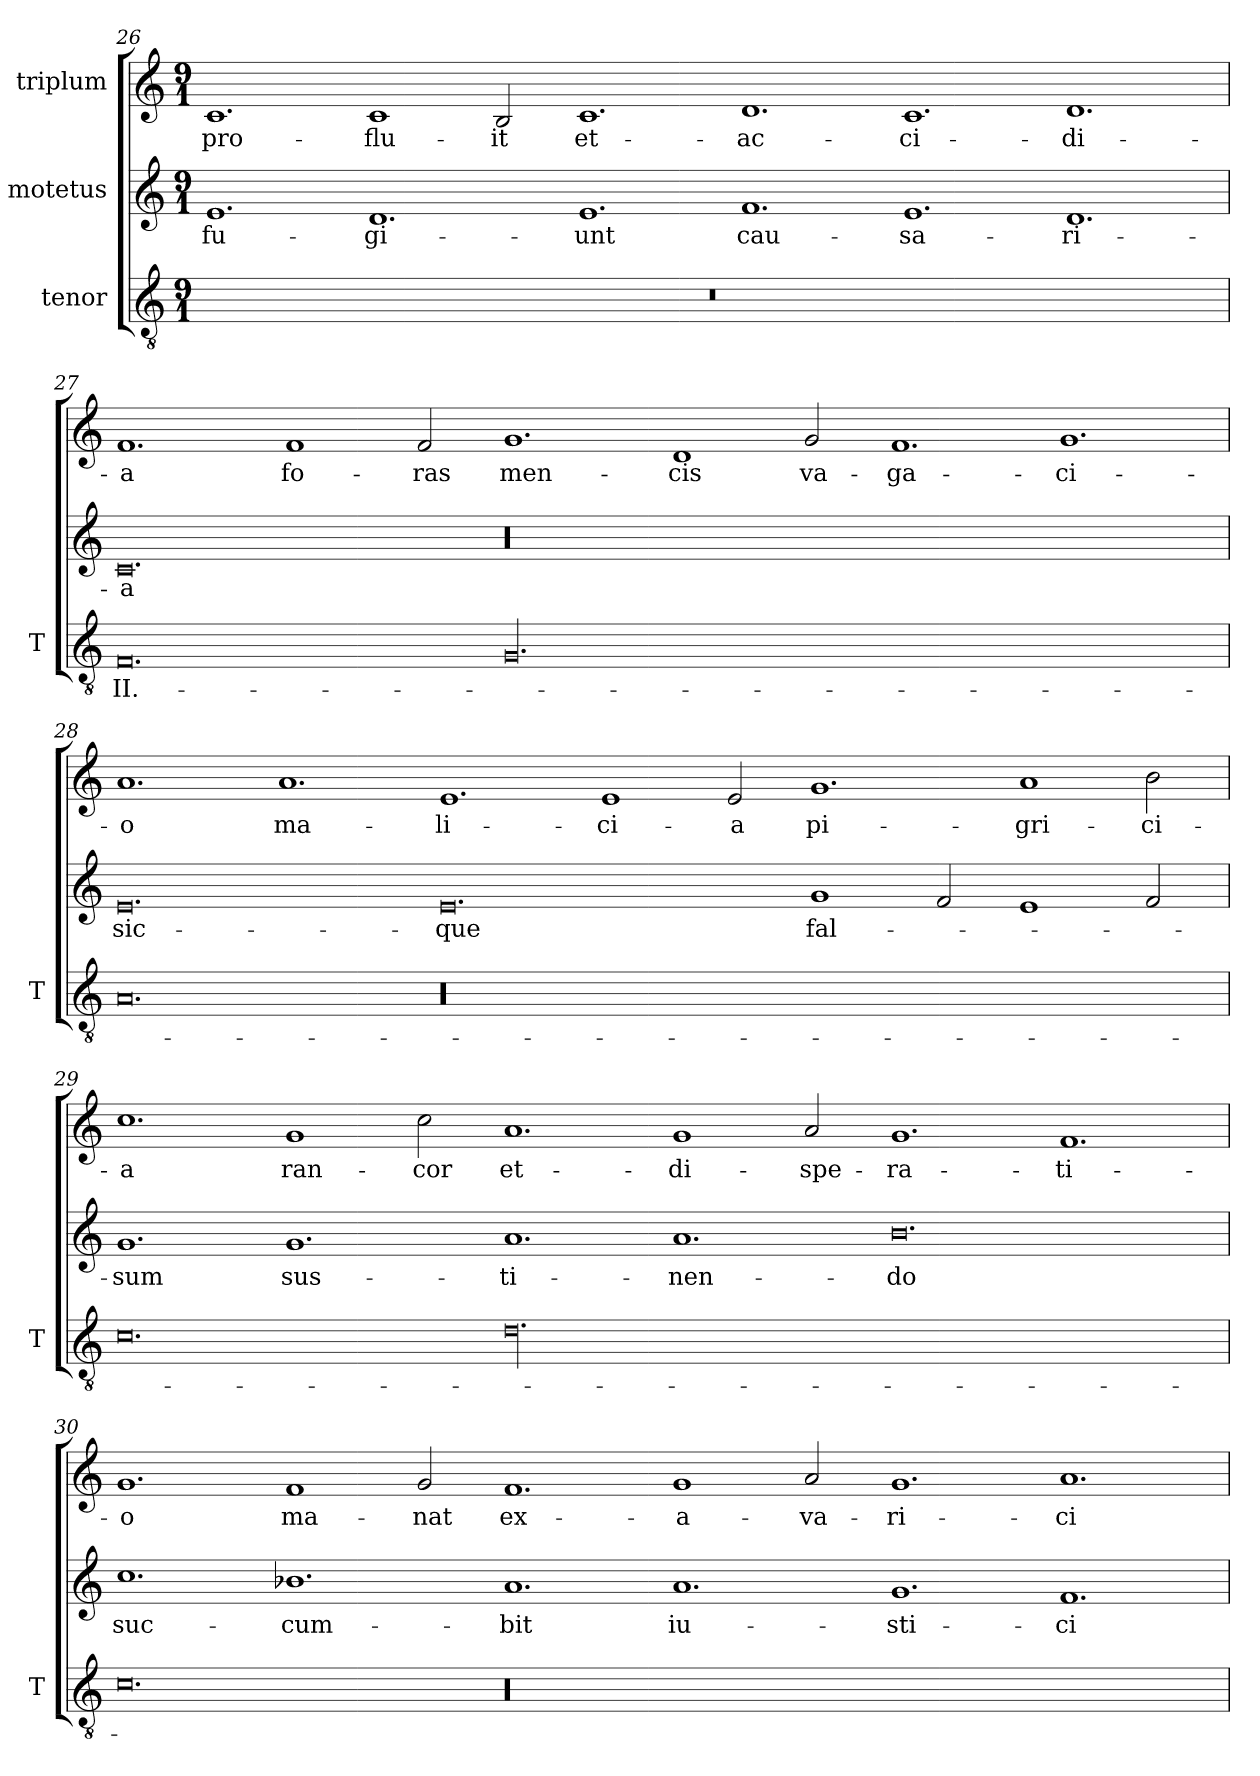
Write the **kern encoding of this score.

**kern	**text	**kern	**text	**kern	**text
*part3	*part3	*part2	*part2	*part1	*part1
*staff3	*staff3	*staff2	*staff2	*staff1	*staff1
*I"tenor	*	*I"motetus	*	*I"triplum	*
*I'T	*	*	*	*	*
*clefGv2	*	*clefG2	*	*clefG2	*
*k[]	*	*k[]	*	*k[]	*
*C:	*	*C:	*	*C:	*
*M9/1	*	*M9/1	*	*M9/1	*
=26	=26	=26	=26	=26	=26
1%9r	.	1.e/	fu-	1.c/	pro-
.	.	1.d/	-gi-	1c/	-flu-
.	.	.	.	2B/	-it
.	.	1.e/	-unt	1.c/	et-
.	.	1.f/	cau-	1.d/	ac-
.	.	1.e/	-sa-	1.c/	-ci-
.	.	1.d/	-ri-	1.d/	-di-
=27	=27	=27	=27	=27	=27
0.F/	II.-	0.c/	-a	1.f/	-a
.	.	.	.	1f/	fo-
.	.	.	.	2f/	-ras
00.G/	.	00.r	.	1.g/	men-
.	.	.	.	1d/	-cis
.	.	.	.	2g/	va-
.	.	.	.	1.f/	-ga-
.	.	.	.	1.g/	-ci-
=28	=28	=28	=28	=28	=28
0.A/	.	0.e/	sic-	1.a/	-o
.	.	.	.	1.a/	ma-
00.r	.	0.e/	-que	1.e/	-li-
.	.	.	.	1e/	-ci-
.	.	.	.	2e/	-a
.	.	1g/	fal-	1.g/	pi-
.	.	2f/	.	.	.
.	.	1e/	.	1a/	-gri-
.	.	2f/	.	2b\	-ci-
=29	=29	=29	=29	=29	=29
0.c\	.	1.g/	-sum	1.cc\	-a
.	.	1.g/	sus-	1g/	ran-
.	.	.	.	2cc\	-cor
00.d\	.	1.a/	-ti-	1.a/	et-
.	.	1.a/	-nen-	1g/	di-
.	.	.	.	2a/	-spe-
.	.	0.b\	-do	1.g/	-ra-
.	.	.	.	1.f/	-ti-
=30	=30	=30	=30	=30	=30
0.c\	.	1.cc\	suc-	1.g/	-o
.	.	1.b-X\	-cum-	1f/	ma-
.	.	.	.	2g/	-nat
00.r	.	1.a/	-bit	1.f/	ex-
.	.	1.a/	iu-	1g/	a-
.	.	.	.	2a/	-va-
.	.	1.g/	-sti-	1.g/	-ri-
.	.	1.f/	-ci-	1.a/	-ci-
=	=	=	=	=	=
*-	*-	*-	*-	*-	*-
